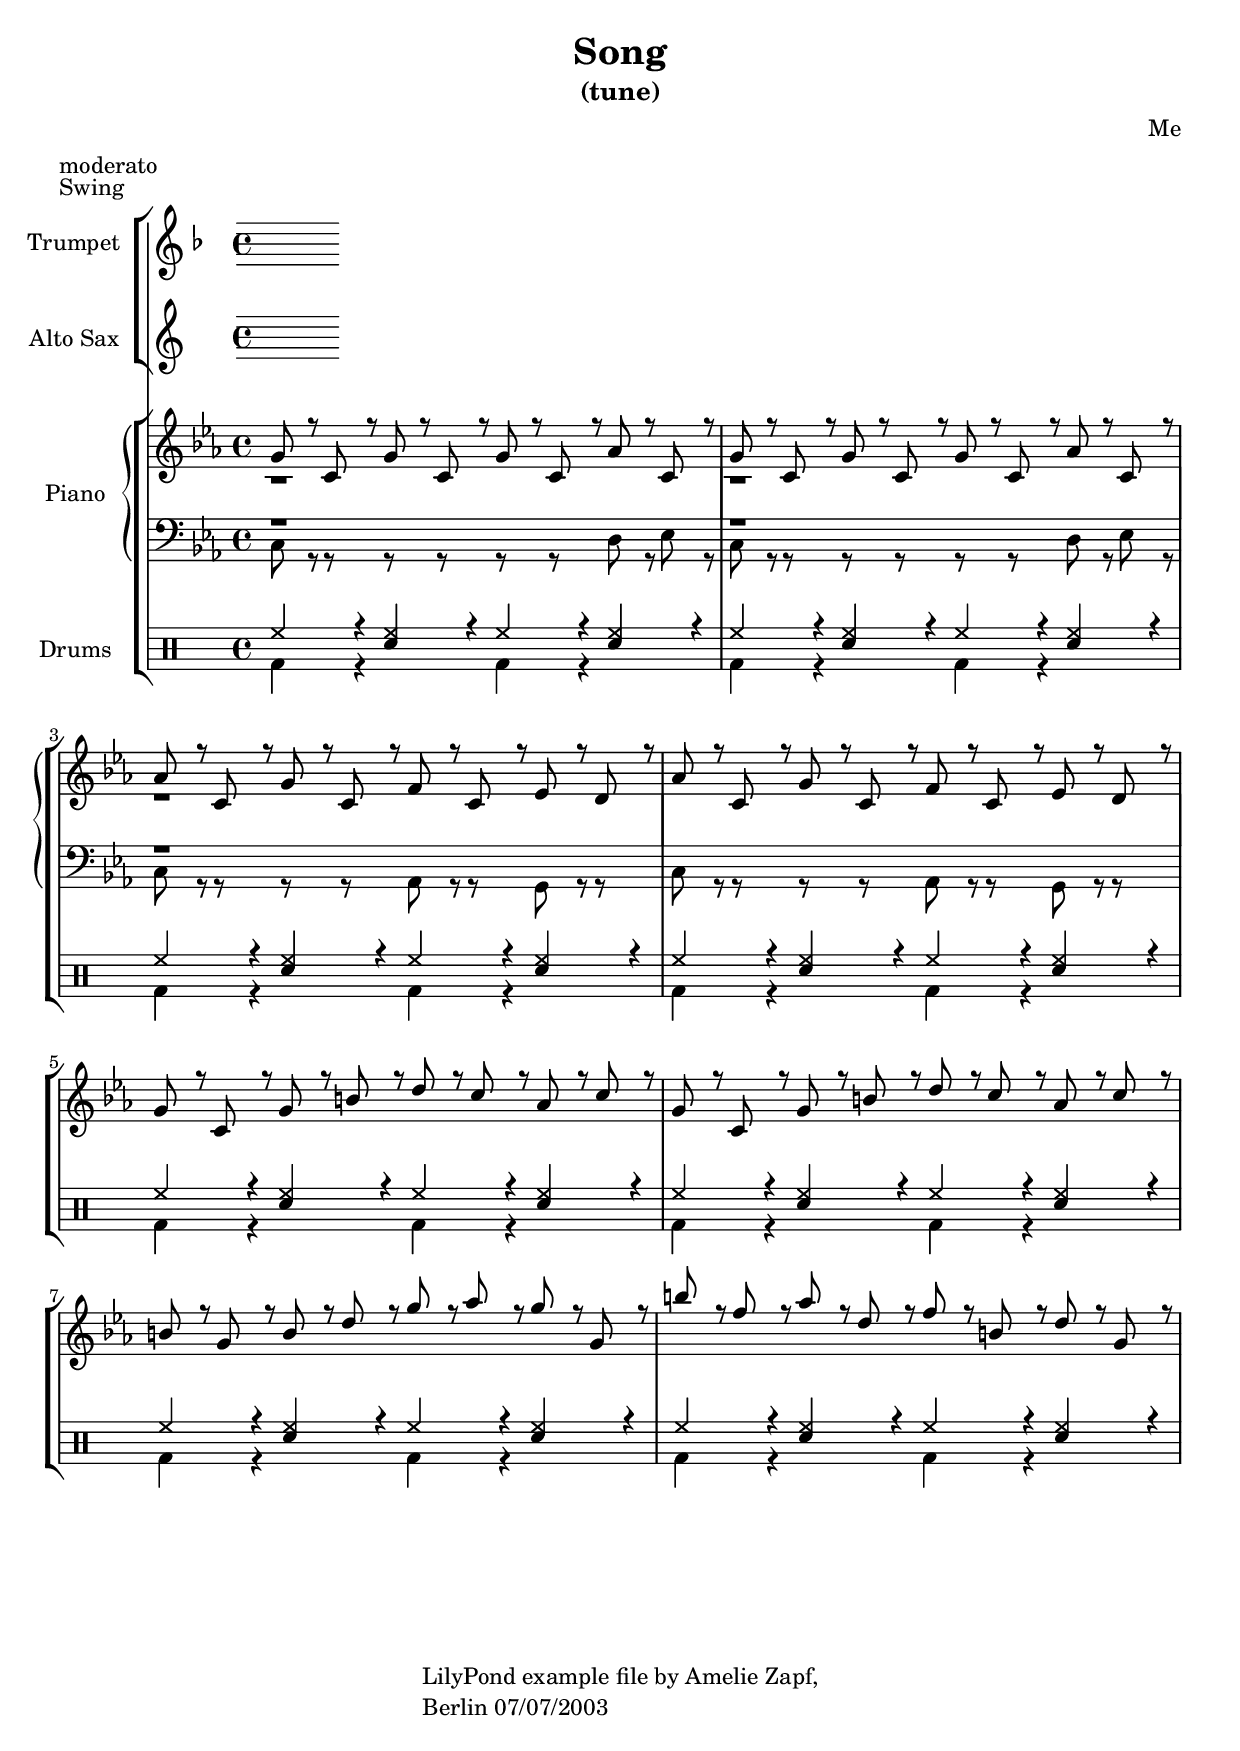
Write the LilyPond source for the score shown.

\version "2.11.46"
\include "articulate.ly"
\header {
  title = "Song"
  subtitle = "(tune)"
  composer = "Me"
  meter = "moderato"
  piece = "Swing"
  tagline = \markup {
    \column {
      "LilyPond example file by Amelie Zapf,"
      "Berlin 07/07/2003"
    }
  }
}

%#(set-global-staff-size 16)

%%%%%%%%%%%% Keys'n'thangs %%%%%%%%%%%%%%%%%

global = { \time 4/4 }

Key = { \key c \minor }

% ############ Horns ############

% ------ Trumpet ------
trpt = \transpose c d \relative c'' {
  \Key
}
trumpet = {
  \global
  \set Staff.instrumentName = #"Trumpet"
  \clef treble
  <<
    \trpt
  >>
}

% ------ Alto Saxophone ------
alto = \transpose c a \relative c' {
  \Key
}
altoSax = {
  \global
  \set Staff.instrumentName = #"Alto Sax"
  \clef treble
  <<
    \alto
  >>
}

% ############ Rhythm Section #############

%% ------ Piano ------
rhUpper = \relative c'' {
  \voiceOne
  \Key
  g8 c, g' c, g' c, aes' c,  |            % bar 1
  g' c, g' c, g' c, aes' c,  |            % bar 2
  aes' c, g' c, f c ees d |               % bar 3
  aes' c, g' c, f c ees d |               % bar 4
  g8 c, g' b d  c aes c  |               % bar 5
  g c, g' b d  c aes c  |               % bar 6
  b g b d g aes g g,     |               % bar 7
  b' f aes  d, f b, d g,  |               % bar 7 
}
rhLower = \relative c' {
  \voiceTwo
  \Key
  r1 | r | r
}

lhUpper = \relative c' {
  \voiceOne
  \Key
  r1 | r | r
}
lhLower = \relative c {
  \voiceTwo
  \Key
  c8 r r r r r d ees  |              % bar 1
  c8 r r r r r d ees  |              % bar 2
  c8 r r r aes r g r  |              % bar 3
  c8 r r r aes r g r  |              % bar 4
}

PianoRH = {
  \clef treble
  \global
  \set Staff.midiInstrument = #"acoustic grand"
  <<
    \new Voice = "one" \rhUpper
    \new Voice = "two" \rhLower
  >>
}
PianoLH = {
  \clef bass
  \global
  \set Staff.midiInstrument = #"acoustic grand"
  <<
    \new Voice = "one" \lhUpper
    \new Voice = "two" \lhLower
  >>
}

piano = {
  <<
    \set PianoStaff.instrumentName = #"Piano"
    \new Staff = "upper" \PianoRH
    \new Staff = "lower" \PianoLH
  >>
}
% ------ Drums ------
up = \drummode {
  \voiceOne
  hh4 <hh sn> hh <hh sn> |
  hh4 <hh sn> hh <hh sn> |
  hh4 <hh sn> hh <hh sn> |
  hh4 <hh sn> hh <hh sn> |
  hh4 <hh sn> hh <hh sn> |
  hh4 <hh sn> hh <hh sn> |
  hh4 <hh sn> hh <hh sn> |
  hh4 <hh sn> hh <hh sn> |				  
}
down = \drummode {
  \voiceTwo
  bd4 s bd s
  bd4 s bd s
  bd4 s bd s
  bd4 s bd s
  bd4 s bd s
  bd4 s bd s
  bd4 s bd s
  bd4 s bd s
}

drumContents = {
  \global
  <<
    \set DrumStaff.instrumentName = #"Drums"
    \new DrumVoice \up
    \new DrumVoice \down
  >>
}

%%%%%%%%% It All Goes Together Here %%%%%%%%%%%%%%%%%%%%%

\score {
  \unfoldRepeats \articulate <<
    <<
      \new StaffGroup = "horns" <<
	\new Staff = "trumpet" \trumpet
	\new Staff = "altosax" \altoSax
      >>
      \new StaffGroup = "rhythm" <<
	\new PianoStaff = "piano" \piano
	\new DrumStaff \drumContents
      >>
    >>
  >>
  \layout {
    \context { \Staff \RemoveEmptyStaves }
    \context {
      \Score
    }
  }
  \midi {
    \context {
      \Score
      tempoWholesPerMinute = #(ly:make-moment 144 4)
    }
  }
}
